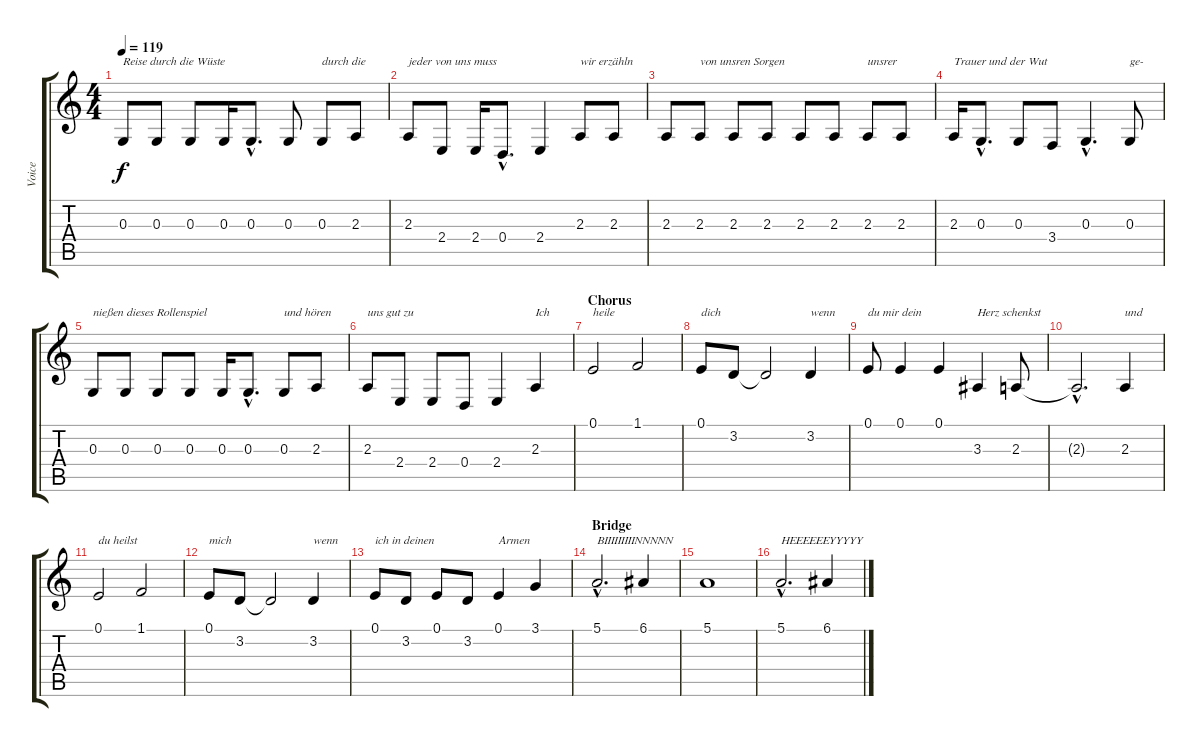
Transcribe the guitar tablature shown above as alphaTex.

\track ("Voice" "Voice") {instrument lead6voice}
\staff {score tabs}
\tuning (E4 B3 G3 D3 A2 E2) {hide}
\ts (4 4)
\tempo 119
\clef g2
\ks c
0.3.8{txt "Reise durch die Wüste" dy f} 0.3.8 0.3.8 0.3.16 0.3{hac}.8{d} 0.3.8 0.3.8{txt "durch die"} 2.3.8 |
2.3.8{txt "jeder von uns muss"} 2.4.8 2.4.16 0.4{hac}.8{d} 2.4.4 2.3.8{txt "wir erzähln"} 2.3.8 |
2.3.8 2.3.8{txt "von unsren Sorgen"} 2.3.8 2.3.8 2.3.8 2.3.8 2.3.8{txt "unsrer"} 2.3.8 |
2.3.16{txt "Trauer und der Wut"} 0.3{hac}.8{d} 0.3.8 3.4.8 0.3{hac}.4{d} 0.3.8{txt "ge-"} |
0.3.8{txt "nießen dieses Rollenspiel"} 0.3.8 0.3.8 0.3.8 0.3.16 0.3{hac}.8{d} 0.3.8{txt "und hören"} 2.3.8 |
2.3.8{txt "uns gut zu"} 2.4.8 2.4.8 0.4.8 2.4.4 2.3.4{txt "Ich "} |
\section ("" "Chorus")
0.1.2{txt "heile"} 1.1.2 |
0.1.8{txt "dich"} 3.2.8 3.2{t}.2 3.2.4{txt "wenn"} |
0.1.8{txt "du mir dein"} 0.1.4 0.1.4 3.3.4{txt "Herz schenkst"} 2.3.8 |
2.3{hac t}.2{d} 2.3.4{txt "und"} |
0.1.2{txt "du heilst"} 1.1.2 |
0.1.8{txt "mich"} 3.2.8 3.2{t}.2 3.2.4{txt "wenn"} |
0.1.8{txt "ich in deinen "} 3.2.8 0.1.8 3.2.8 0.1.4{txt "Armen"} 3.1.4 |
\section ("" "Bridge")
5.1{hac}.2{d txt "BIIIIIIIIINNNNN"} 6.1.4 |
5.1.1 |
5.1{hac}.2{d txt "HEEEEEEYYYYY"} 6.1.4
